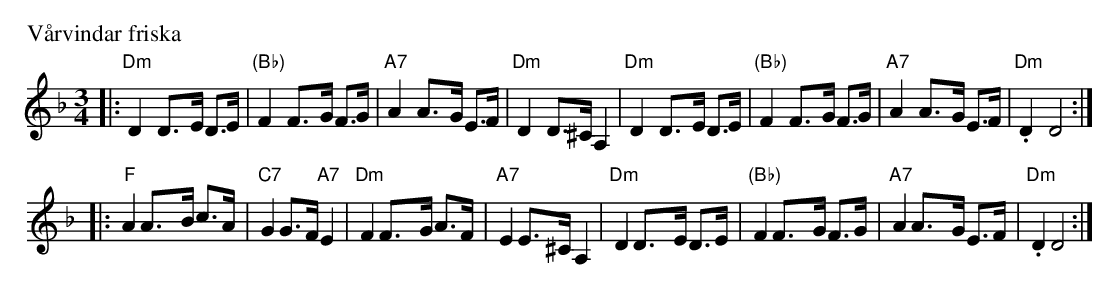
X:1
P: V\aarvindar friska
M: 3/4
L: 1/8
K: Dm
|:"Dm"D2 D>-E D>E | "(Bb)"F2 F>-G   F>G | "A7"A2 A>-G E>F | "Dm"D2  D>^C A,2 \
| "Dm"D2 D>-E D>E | "(Bb)"F2 F>-G   F>G | "A7"A2 A>-G E>F | "Dm".D2 D4 :|
|: "F"A2 A>-B c>A |   "C7"G2 G>F "A7"E2 | "Dm"F2 F>-G A>F | "A7"E2  E>^C A,2 \
| "Dm"D2 D>-E D>E | "(Bb)"F2 F>-G   F>G | "A7"A2 A>-G E>F | "Dm".D2 D4 :|
